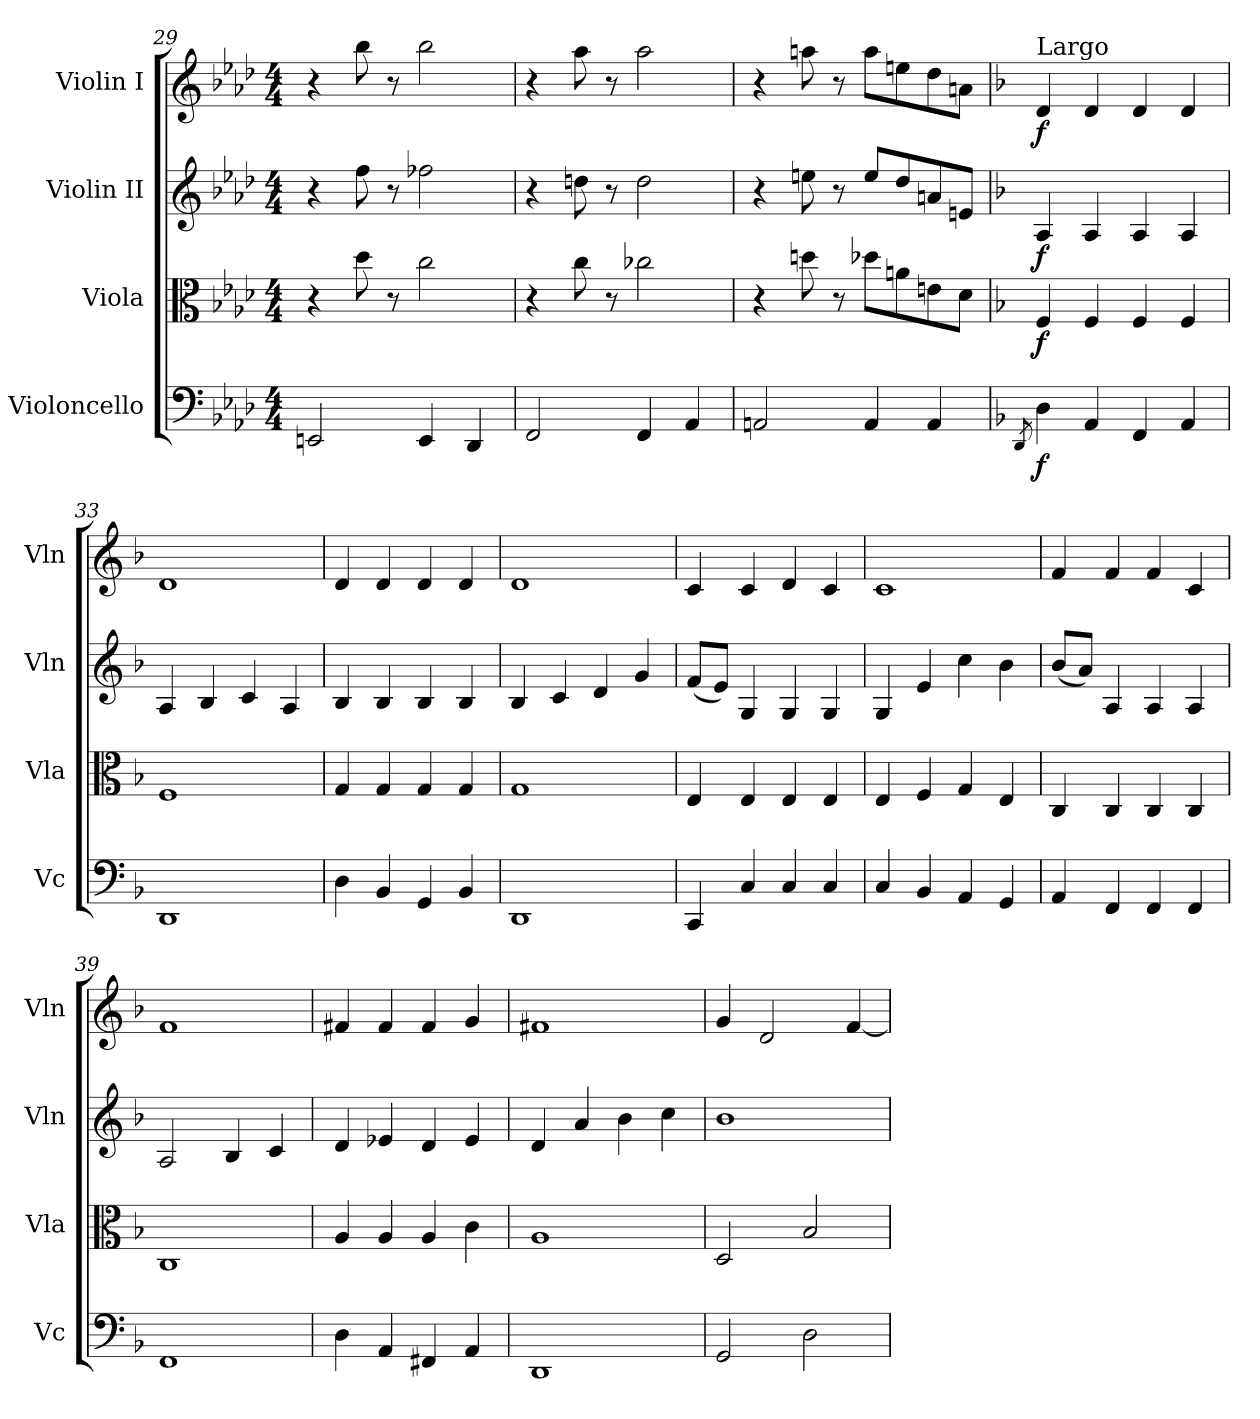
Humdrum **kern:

**kern	**dynam	**kern	**dynam	**kern	**dynam	**kern	**dynam
*part4	*part4	*part3	*part3	*part2	*part2	*part1	*part1
*staff4	*staff4	*staff3	*staff3	*staff2	*staff2	*staff1	*staff1
*I"Violoncello	*	*I"Viola	*	*I"Violin II	*	*I"Violin I	*
*I'Vc	*	*I'Vla	*	*I'Vln	*	*I'Vln	*
!!LO:LB:g=z
*clefF4	*	*clefC3	*	*clefG2	*	*clefG2	*
*k[b-e-a-d-]	*	*k[b-e-a-d-]	*	*k[b-e-a-d-]	*	*k[b-e-a-d-]	*
*M4/4	*	*M4/4	*	*M4/4	*	*M4/4	*
=29	=29	=29	=29	=29	=29	=29	=29
2EEn/	.	4r	.	4r	.	4r	.
.	.	8dd-\	.	8ff\	.	8bb-\	.
.	.	8r	.	8r	.	8r	.
4EE/	.	2cc\	.	2ff-X\	.	2bb-\	.
4DD-/	.	.	.	.	.	.	.
=30	=30	=30	=30	=30	=30	=30	=30
2FF/	.	4r	.	4r	.	4r	.
.	.	8cc\	.	8ddn\	.	8aa-\	.
.	.	8r	.	8r	.	8r	.
4FF/	.	2cc-X\	.	2dd\	.	2aa-\	.
4AA-/	.	.	.	.	.	.	.
=31	=31	=31	=31	=31	=31	=31	=31
2AAn/	.	4r	.	4r	.	4r	.
.	.	8ddn\	.	8een\	.	8aan\	.
.	.	8r	.	8r	.	8r	.
4AA/	.	8dd-X\L	.	8ee/L	.	8aa\L	.
.	.	8an\	.	8dd-/	.	8een\	.
4AA/	.	8en\	.	8an/	.	8dd-\	.
.	.	8d-\J	.	8en/J	.	8an\J	.
=32	=32	=32	=32	=32	=32	=32	=32
*k[b-]	*	*k[b-]	*	*k[b-]	*	*k[b-]	*
8qDD/	.	.	.	.	.	.	.
!	!	!	!	!	!	!LO:TX:a:t=Largo	!
!	!LO:DY:b	!	!LO:DY:b	!	!LO:DY:b	!	!LO:DY:b
4D\	f	4F/	f	4A/	f	4d/	f
4AA/	.	4F/	.	4A/	.	4d/	.
4FF/	.	4F/	.	4A/	.	4d/	.
4AA/	.	4F/	.	4A/	.	4d/	.
!!LO:PB:g=z
=33	=33	=33	=33	=33	=33	=33	=33
1DD	.	1F	.	4A/	.	1d	.
.	.	.	.	4B-/	.	.	.
.	.	.	.	4c/	.	.	.
.	.	.	.	4A/	.	.	.
=34	=34	=34	=34	=34	=34	=34	=34
4D\	.	4G/	.	4B-/	.	4d/	.
4BB-/	.	4G/	.	4B-/	.	4d/	.
4GG/	.	4G/	.	4B-/	.	4d/	.
4BB-/	.	4G/	.	4B-/	.	4d/	.
=35	=35	=35	=35	=35	=35	=35	=35
1DD	.	1G	.	4B-/	.	1d	.
.	.	.	.	4c/	.	.	.
.	.	.	.	4d/	.	.	.
.	.	.	.	4g/	.	.	.
=36	=36	=36	=36	=36	=36	=36	=36
4CC/	.	4E/	.	(8f/L	.	4c/	.
.	.	.	.	8e/J)	.	.	.
4C/	.	4E/	.	4G/	.	4c/	.
4C/	.	4E/	.	4G/	.	4d/	.
4C/	.	4E/	.	4G/	.	4c/	.
=37	=37	=37	=37	=37	=37	=37	=37
4C/	.	4E/	.	4G/	.	1c	.
4BB-/	.	4F/	.	4e/	.	.	.
4AA/	.	4G/	.	4cc\	.	.	.
4GG/	.	4E/	.	4b-\	.	.	.
=38	=38	=38	=38	=38	=38	=38	=38
4AA/	.	4C/	.	(8b-/L	.	4f/	.
.	.	.	.	8a/J)	.	.	.
4FF/	.	4C/	.	4A/	.	4f/	.
4FF/	.	4C/	.	4A/	.	4f/	.
4FF/	.	4C/	.	4A/	.	4c/	.
=39	=39	=39	=39	=39	=39	=39	=39
1FF	.	1C	.	2A/	.	1f	.
.	.	.	.	4B-/	.	.	.
.	.	.	.	4c/	.	.	.
!!LO:LB:g=z
=40	=40	=40	=40	=40	=40	=40	=40
4D\	.	4A/	.	4d/	.	4f#X/	.
4AA/	.	4A/	.	4e-X/	.	4f#/	.
4FF#X/	.	4A/	.	4d/	.	4f#/	.
4AA/	.	4c\	.	4e-/	.	4g/	.
=41	=41	=41	=41	=41	=41	=41	=41
1DD	.	1A	.	4d/	.	1f#X	.
.	.	.	.	4a/	.	.	.
.	.	.	.	4b-\	.	.	.
.	.	.	.	4cc\	.	.	.
=42	=42	=42	=42	=42	=42	=42	=42
2GG/	.	2D/	.	1b-	.	4g/	.
.	.	.	.	.	.	2d/	.
2D\	.	2B-/	.	.	.	.	.
.	.	.	.	.	.	[4f/	.
=	=	=	=	=	=	=	=
*-	*-	*-	*-	*-	*-	*-	*-
